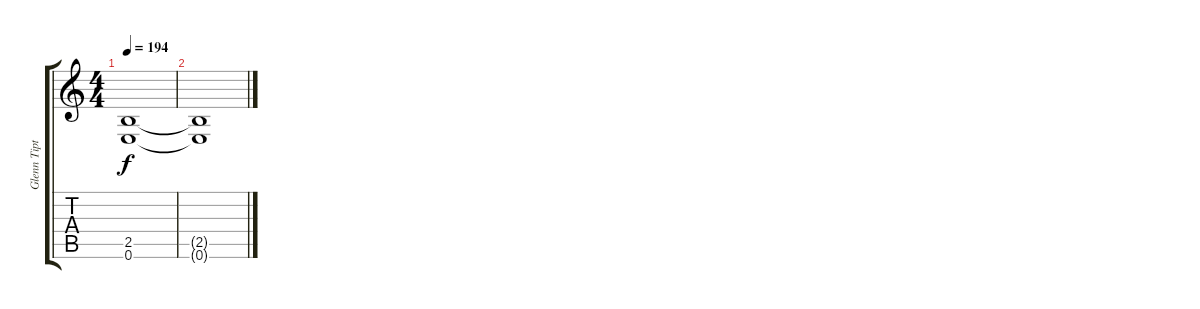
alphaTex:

\track ("Glenn Tipton" "Glenn Tipt") {instrument distortionguitar}
\staff {score tabs}
\tuning (E4 B3 G3 D3 A2 E2) {hide}
\ts (4 4)
\tempo 194
\clef g2
\ks c
(2.5{t} 0.6{t}).1{dy f} |
(2.5{t} 0.6{t}).1
